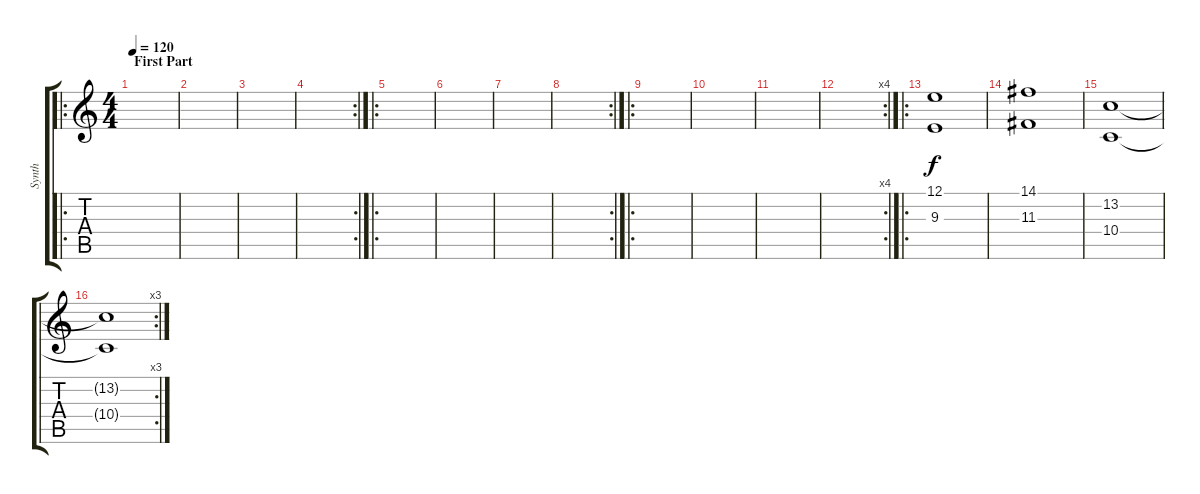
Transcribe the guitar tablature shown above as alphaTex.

\track ("Synth" "Synth") {instrument synthstrings2}
\staff {score tabs}
\tuning (E4 B3 G3 D3 A2 E2) {hide}
\ro
\ts (4 4)
\section ("" "First Part")
\tempo 120
\clef g2
\ks c
|
|
|
\rc 2
|
\ro
|
|
|
\rc 2
|
\ro
|
|
|
\rc 4
|
\ro
(12.1 9.3).1 |
(14.1 11.3).1 |
(13.2 10.4).1 |
\rc 3
(13.2{t} 10.4{t}).1
